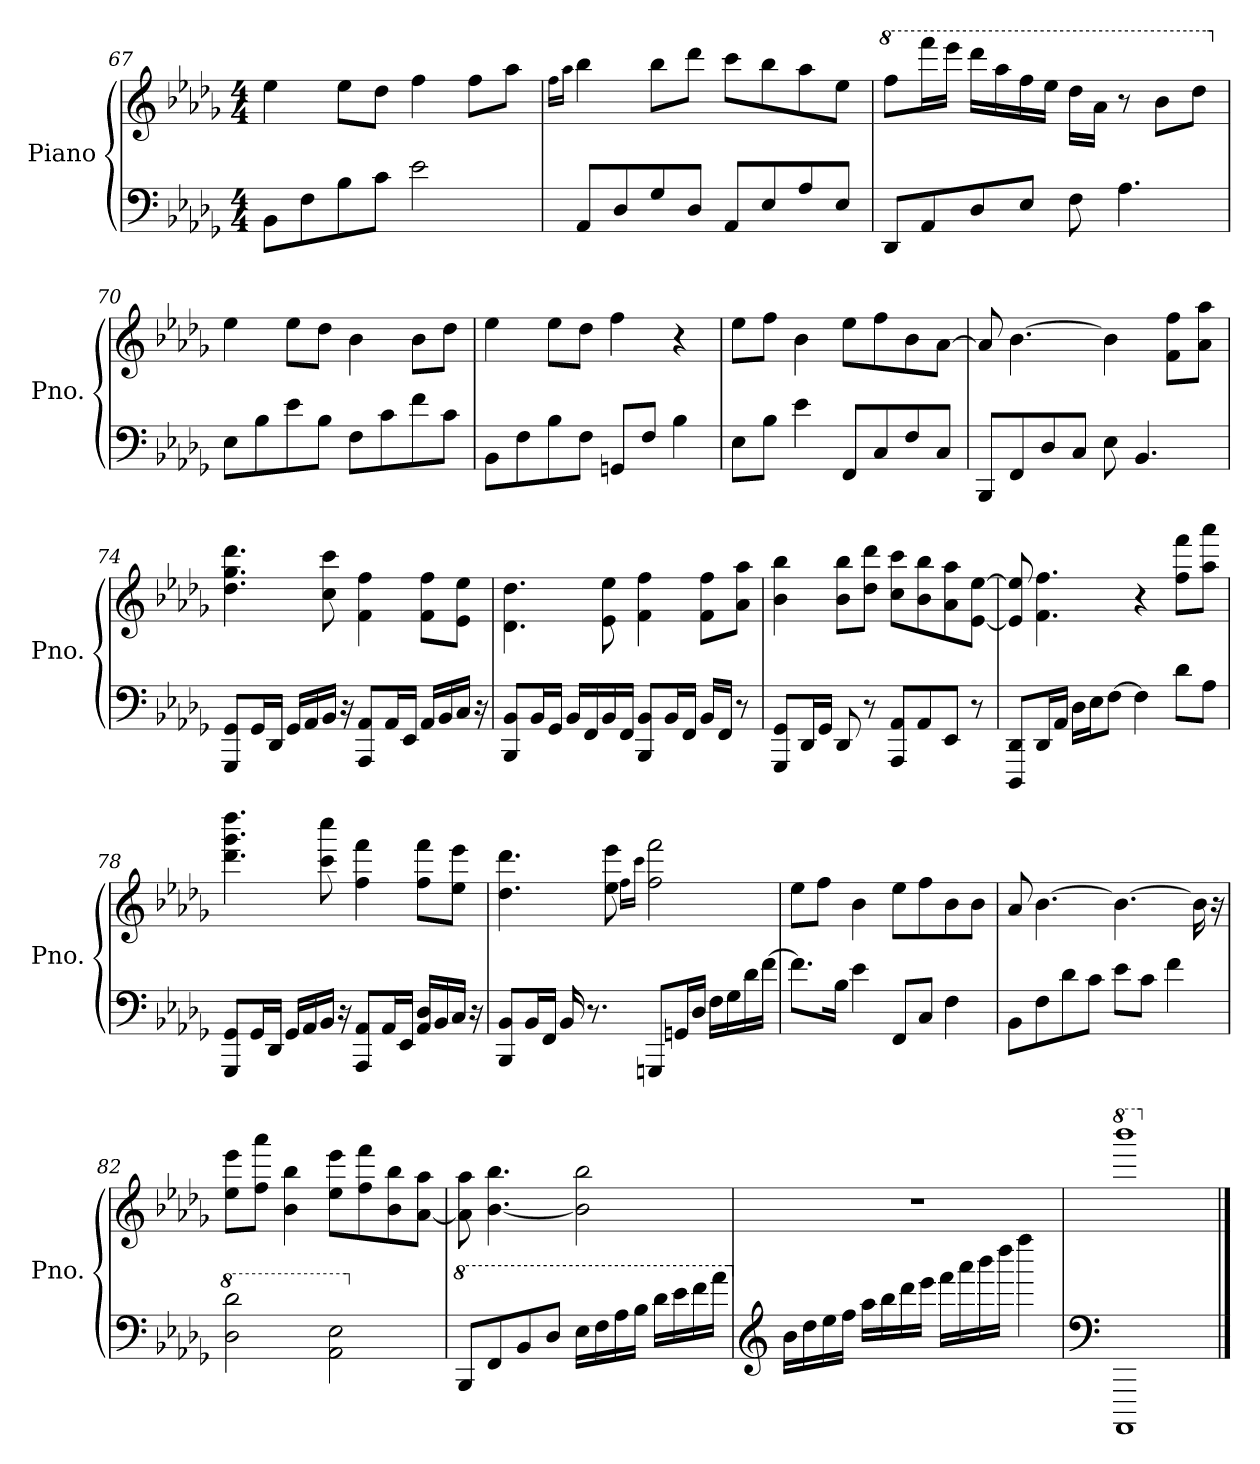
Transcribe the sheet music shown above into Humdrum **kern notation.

**kern	**kern
*part1	*part1
*staff2	*staff1
*I"Piano	*
*I'Pno.	*
*clefF4	*clefG2
*k[b-e-a-d-g-]	*k[b-e-a-d-g-]
*M4/4	*M4/4
=67	=67
8BB-\L	4ee-\
8F\	.
8B-\	8ee-\L
8c\J	8dd-\J
2e-\	4ff\
.	8ff\L
.	8aa-\J
=68	=68
.	16qff\LL
.	16qaa-\JJ
8AA-/L	4bb-\
8D-/	.
8G-/	8bb-\L
8D-/J	8ddd-\J
8AA-/L	8ccc\L
8E-/	8bb-\
8A-/	8aa-\
8E-/J	8ee-\J
!!LO:LB:g=z
=69	=69
*	*8va
8DD-/L	8fff\L
8AA-/	16ffff\L
.	16eeee-\JJ
8D-/	16dddd-\LL
.	16aaa-\
8E-/J	16fff\
.	16eee-\JJ
8F\	16ddd-\LL
.	16aa-\JJ
4.A-\	8r
.	8bb-\L
.	8ddd-\J
=70	=70
*	*X8va
8E-\L	4ee-\
8B-\	.
8e-\	8ee-\L
8B-\J	8dd-\J
8F\L	4b-\
8c\	.
8f\	8b-\L
8c\J	8dd-\J
=71	=71
8BB-\L	4ee-\
8F\	.
8B-\	8ee-\L
8F\J	8dd-\J
8GGn/L	4ff\
8F/J	.
4B-\	4r
!!LO:PB:g=z
=72	=72
8E-\L	8ee-\L
8B-\J	8ff\J
4e-\	4b-\
8FF/L	8ee-\L
8C/	8ff\
8F/	8b-\
8C/J	[8a-\J
=73	=73
8BBB-/L	8a-/]
8FF/	[4.b-\
8D-/	.
8C/J	.
8E-\	4b-\]
4.BB-/	.
.	8f\ 8ff\L
.	8a-\ 8aa-\J
=74	=74
8GGG-/ 8GG-/L	4.dd-\ 4.gg-\ 4.ddd-\
16GG-/L	.
16DD-/JJ	.
16GG-/LL	.
16AA-/	.
16BB-/JJ	8cc\ 8ccc\
16r	.
8AAA-/ 8AA-/L	4f\ 4ff\
16AA-/L	.
16EE-/JJ	.
16AA-/LL	8f\ 8ff\L
16BB-/	.
16C/JJ	8e-\ 8ee-\J
16r	.
!!LO:LB:g=z
=75	=75
8BBB-/ 8BB-/L	4.d-\ 4.dd-\
16BB-/L	.
16GG-/JJ	.
16BB-/LL	.
16FF/	.
16BB-/	8e-\ 8ee-\
16FF/JJ	.
8BBB-/ 8BB-/L	4f\ 4ff\
16BB-/L	.
16FF/JJ	.
16BB-/LL	8f\ 8ff\L
16FF/JJ	.
8r	8a-\ 8aa-\J
=76	=76
8GGG-/ 8GG-/L	4b-\ 4bb-\
16DD-/L	.
16GG-/JJ	.
8DD-/	8b-\ 8bb-\L
8r	8dd-\ 8ddd-\J
8AAA-/ 8AA-/L	8cc\ 8ccc\L
8AA-/	8b-\ 8bb-\
8EE-/J	8a-\ 8aa-\
8r	[8e-\ [8ee-\J
=77	=77
8DDD-/ 8DD-/L	8e-/] 8ee-/]
16DD-/L	4.f\ 4.ff\
16AA-/JJ	.
16D-\LL	.
16E-\J	.
[8F\J	.
4F\]	4r
8d-\L	8ff\ 8fff\L
8A-\J	8aa-\ 8aaa-\J
!!LO:LB:g=z
=78	=78
8GGG-/ 8GG-/L	4.ddd-\ 4.ggg-\ 4.dddd-\
16GG-/L	.
16DD-/JJ	.
16GG-/LL	.
16AA-/	.
16BB-/JJ	8ccc\ 8cccc\
16r	.
8AAA-/ 8AA-/L	4ff\ 4fff\
16AA-/L	.
16EE-/JJ	.
16AA-/ 16D-/LL	8ff\ 8fff\L
16BB-/	.
16C/JJ	8ee-\ 8eee-\J
16r	.
=79	=79
8BBB-/ 8BB-/L	4.dd-\ 4.ddd-\
16BB-/L	.
16FF/JJ	.
16BB-/	.
8.r	.
.	8ee-\ 8eee-\
.	16qff\LL
.	16qccc\JJ
8GGGn/L	2ff\ 2fff\
16GGn/L	.
16D-/JJ	.
16F\LL	.
16G-\	.
16d-\	.
[16f\JJ	.
!!LO:LB:g=z
=80	=80
8.f\L]	8ee-\L
.	8ff\J
16B-\Jk	.
4e-\	4b-\
8FF/L	8ee-\L
8C/J	8ff\
4F\	8b-\
.	8b-\J
=81	=81
8BB-\L	8a-/
8F\	[4.b-\
8d-\	.
8c\J	.
8e-\L	4.b-\_
8c\J	.
4f\	.
.	16b-\]
.	16r
=82	=82
*8va	*
2d-\ 2dd-\	8ee-\ 8eee-\L
.	8ff\ 8aaa-\J
.	4b-\ 4bb-\
2A-\ 2e-\	8ee-\ 8eee-\L
.	8ff\ 8fff\
.	8b-\ 8bb-\
.	[8a-\ 8aa-\J
!!LO:LB:g=z
=83	=83
*X8va	*
*8va	*
8BB-/L	8a-\] 8aa-\
8F/	[4.b-\ 4.bb-\
8B-/	.
8d-/J	.
16e-\LL	2b-\] 2bb-\
16f\	.
16a-\	.
16b-\JJ	.
16dd-\LL	.
16ee-\	.
16ff\	.
16aa-\JJ	.
=84	=84
*clefG2	*
*X8va	*
16b-\LL	1r
16dd-\	.
16ee-\	.
16ff\JJ	.
16aa-\LL	.
16bb-\	.
16ddd-\	.
16eee-\JJ	.
16fff\LL	.
16aaa-\	.
16bbb-\	.
16dddd-\JJ	.
4ffff\	.
=85	=85
*clefF4	*
*	*8va
*	*8va
1AAAA-	1bbbb-
*	*X8va
*X8va	*
==	==
*-	*-
